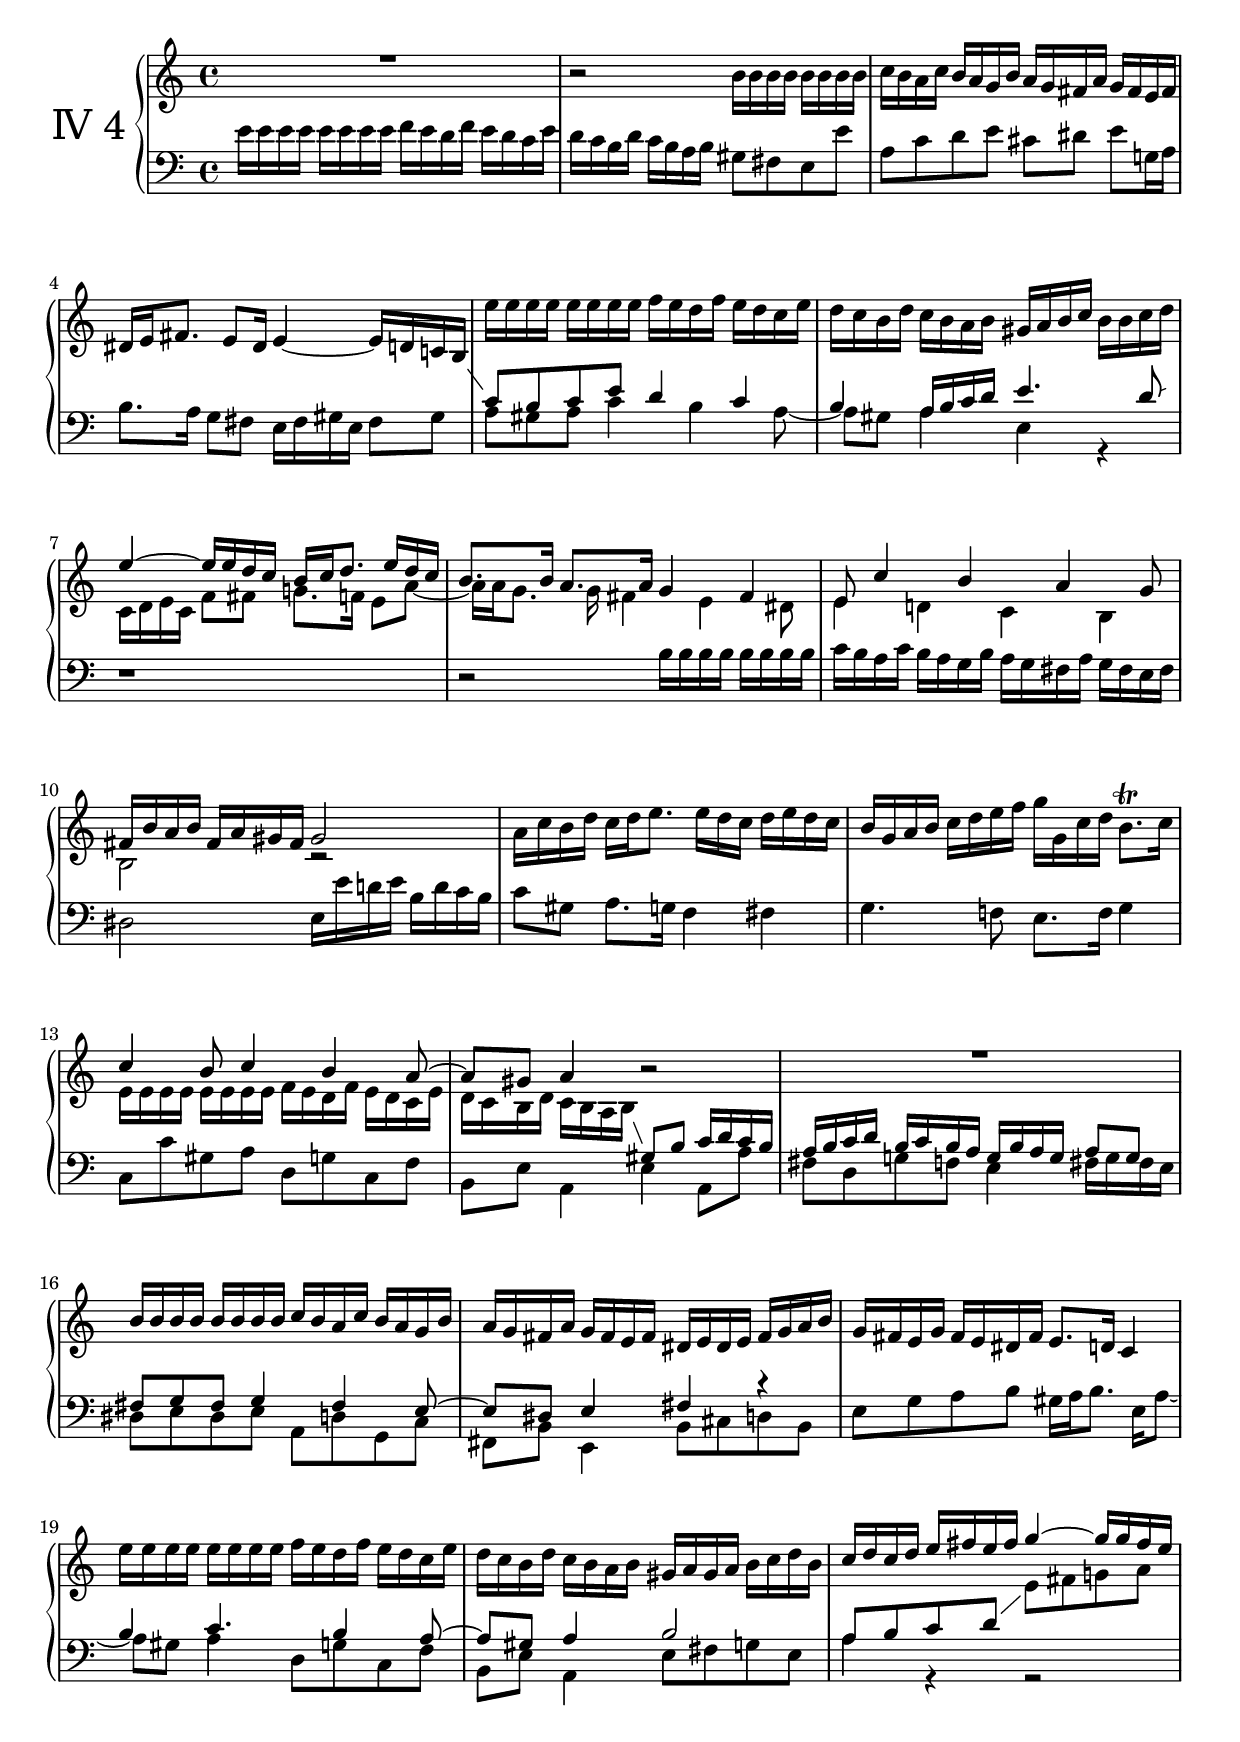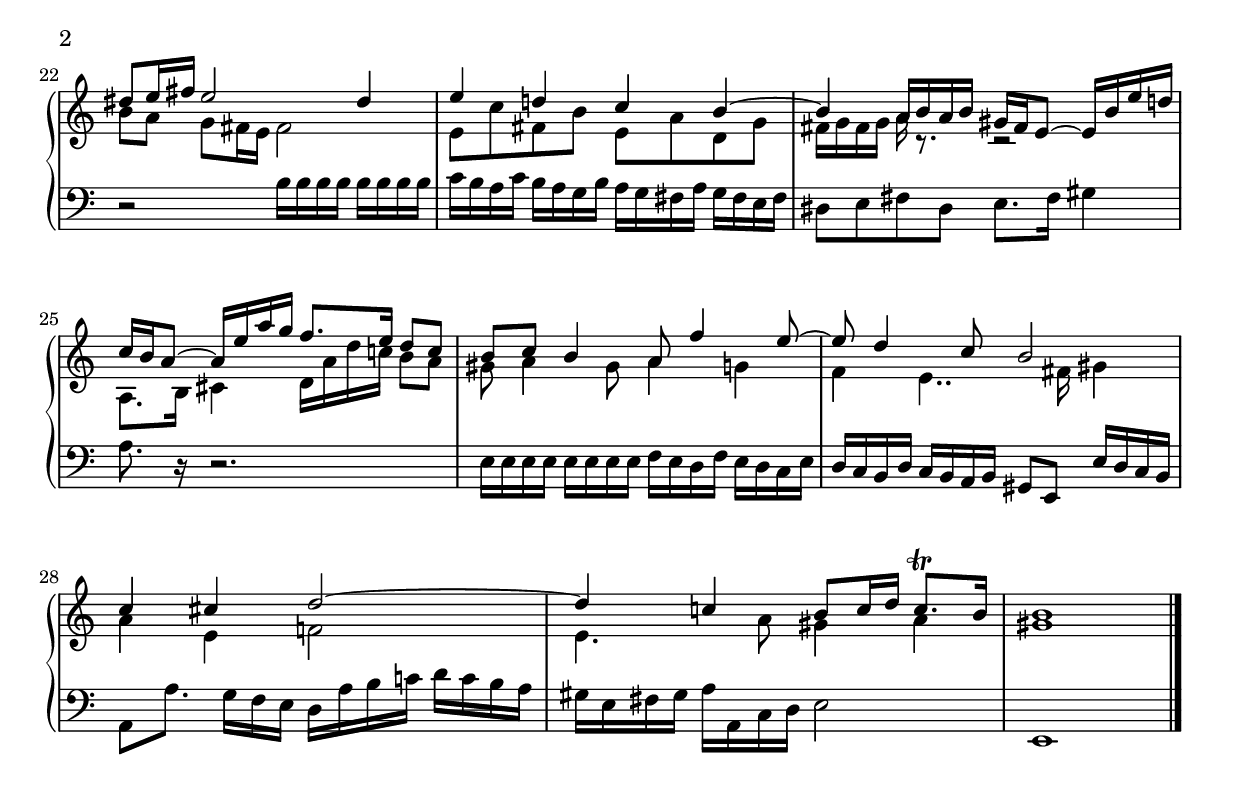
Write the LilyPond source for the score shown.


sopriv = \relative c''
{
	R1 |
	s1 |
	s1 |
	s1 |
	\stemNeutral
	e16 e e e e e e e f e d f e d c e |
	d c b d c b a b gis a b c b b c d |
	\stemUp
	e4 ~ e16 e d c b[ c d8.] e16 d c |
	b8. b16 a8. a16 g4 fis |
	e8 c'4 b a g8 |
	fis16 b a b fis a gis fis gis2 |
	\stemNeutral
	a16 c b d c[ d e8.] e16 d c d e d c |
	b g a b c d e f g g, c d b8.\trill c16 |
	\stemUp
	c4 b8 c4 b a8 ~ |
	
	a gis a4 b2\rest |
	R1 |
	b16 b b b b b b b c b a c b a g b |
	a g fis a g fis e fis dis e dis e fis g a b |
	g fis e g fis e dis fis e8. d16 c4 |
	\stemNeutral
	e'16 e e e  e e e e  f e d f e d c e |
	d c b d c b a b gis a gis a b c d b |
	\stemUp
	c d c d e fis e fis g4 ~ g16 g fis e |
	dis8 e16 fis e2 dis4 |
	e d c b ~|
	b a16 b a b gis fis e8 ~ e16 b'16 e d |
	c b a8 ~ a16 e'16 a g f8. e16 d8 c |
	b c b4 a8 f'4 e8 ~|
	e d4 c8 b2 |
	c4 cis d2 ~|
	d4 c b8 c16 d c8.\trill b16 |
	b1 |
	\bar "|."
}

altoiv = \relative c''
{
	\showStaffSwitch
	R1 |
	b2\rest \stemNeutral b16 b b b b b b b |
	c b a c b a g b a g fis a g fis e fis |
	dis[ e fis8.] e8 dis16 e4 ~ e16 d c b |
	\change Staff="down"
	\voiceOne
	c8 b c e d4 c |
	b a16 b c d e4. d8 |
	\change Staff="up"
	\voiceTwo
	c16 d e c f8 fis g8. f16 e8 a~|
	a16[ a g8.] g16 fis4 e dis8 |
	e4 d c b |
	b2 r |
	s1 |
	s1 |
	e16 e e e e e e e f e d f e d c e |
	d c b d c b a b 
	\change Staff="down"
	\voiceOne
	gis8 b c16 d c b |
	a b c d b c b a g b a g a8 g |
	fis8 g fis g4 fis e8~ |
	e dis e4 fis r |
	s1 |
	b4 c4. b4 a8 ~ |
	a gis a4 b2 |
	a8 b c d 
	\change Staff="up"
	\voiceTwo
	e fis g a b a g fis16 e fis2 |
	e8 c' fis, b e, a d, g |
	fis16 g fis g a16 r8. r2 |
	a,8. b16 cis4 d16 a' d c b8 a |
	gis a4 gis8 a4 g |
	f e4.. fis16 gis4 |
	a e f2 |
	e4. a8 gis4 a |
	gis1 |
}

bassiv = \relative c'
{
	\voiceTwo
	\showStaffSwitch
	\clef bass
	e16 e e e e e e e f e d f e d c e |
	d c b d c b a b gis8 fis e e'|
	a, c d e cis dis e g,16 a |
	b8. a16 g8 fis e16 fis gis e fis8 gis |
	a gis a c4 b a8 ~|
	a gis a4 e r |
	d1\rest |
	d2\rest b'16 b b b b b b b |
	c b a c b a g b a g fis a g fis e fis |
	dis2 e16 e' d e b d c b |
	c8 gis a8. g16 f4 fis |
	g4. f8 e8. f16 g4 |
	c,8 c' gis a d, g c, f |
	b, e a,4 e' a,8 a' |
	fis d g f e4 fis16 g fis e |
	dis8 e dis e a, d g, c |
	fis, b e,4 b'8 cis d b |
	e g a b gis16[ a b8.] e,16 a8 ~|
	a gis a4 d,8 g c, f |
	b, e a,4 e'8 fis g e |
	a4 r r2 |
	d,\rest b'16 b b b b b b b |
	c b a c b a g b a g fis a g fis e fis |
	dis8 e fis dis e8. fis16 gis4 |
	a8. d,16\rest d2.\rest |
	\stemNeutral
	e16 e e e e e e e f e d f e d c e |
	d c b d c b a b gis8 e e'16 d c b |
	a8 a'8. g16 f e d a' b c d c b a |
	gis e fis gis a a, c d e2 |
	e,1|


}

\include "merge.ly"
\score
{
	\new PianoStaff <<
		\accidentalStyle "piano"

		\set PianoStaff.instrumentName = # "Ⅳ 4"
		\new Staff = "up" << { \sopriv } \\ {\altoiv} >>
		\new Staff = "down" << { \bassiv } >>
	>>
	\layout 
	{
		\context { \PianoStaff \override InstrumentName #'font-size = #5  }
		\context { \Staff \consists #merge-rests-engraver }
		\context { \Staff \consists #merge-mmrests-engraver }
		\context 
		{
			\Score
			\override SpacingSpanner.common-shortest-duration = #(ly:make-moment 1/8)
		}
	}
	\midi {\tempo 4=100}
}